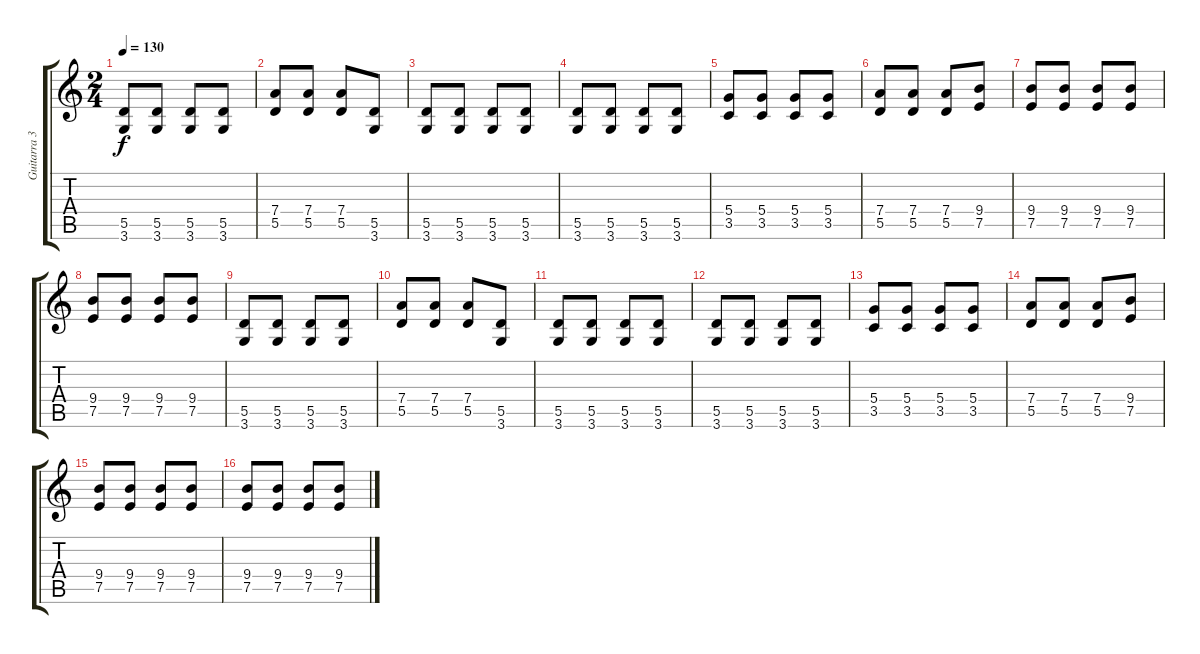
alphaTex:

\track ("Guitarra 3" "Guitarra 3") {instrument overdrivenguitar}
\staff {score tabs}
\tuning (E4 B3 G3 D3 A2 E2) {hide}
\ts (2 4)
\tempo 130
\clef g2
\ks c
(5.5 3.6).8{dy f} (5.5 3.6).8 (5.5 3.6).8 (5.5 3.6).8 |
(7.4 5.5).8 (7.4 5.5).8 (7.4 5.5).8 (5.5 3.6).8 |
(5.5 3.6).8 (5.5 3.6).8 (5.5 3.6).8 (5.5 3.6).8 |
(5.5 3.6).8 (5.5 3.6).8 (5.5 3.6).8 (5.5 3.6).8 |
(5.4 3.5).8 (5.4 3.5).8 (5.4 3.5).8 (5.4 3.5).8 |
(7.4 5.5).8 (7.4 5.5).8 (7.4 5.5).8 (9.4 7.5).8 |
(9.4 7.5).8 (9.4 7.5).8 (9.4 7.5).8 (9.4 7.5).8 |
(9.4 7.5).8 (9.4 7.5).8 (9.4 7.5).8 (9.4 7.5).8 |
(5.5 3.6).8{instrument distortionguitar} (5.5 3.6).8 (5.5 3.6).8 (5.5 3.6).8 |
(7.4 5.5).8 (7.4 5.5).8 (7.4 5.5).8 (5.5 3.6).8 |
(5.5 3.6).8 (5.5 3.6).8 (5.5 3.6).8 (5.5 3.6).8 |
(5.5 3.6).8 (5.5 3.6).8 (5.5 3.6).8 (5.5 3.6).8 |
(5.4 3.5).8 (5.4 3.5).8 (5.4 3.5).8 (5.4 3.5).8 |
(7.4 5.5).8 (7.4 5.5).8 (7.4 5.5).8 (9.4 7.5).8 |
(9.4 7.5).8 (9.4 7.5).8 (9.4 7.5).8 (9.4 7.5).8 |
(9.4 7.5).8 (9.4 7.5).8 (9.4 7.5).8 (9.4 7.5).8
